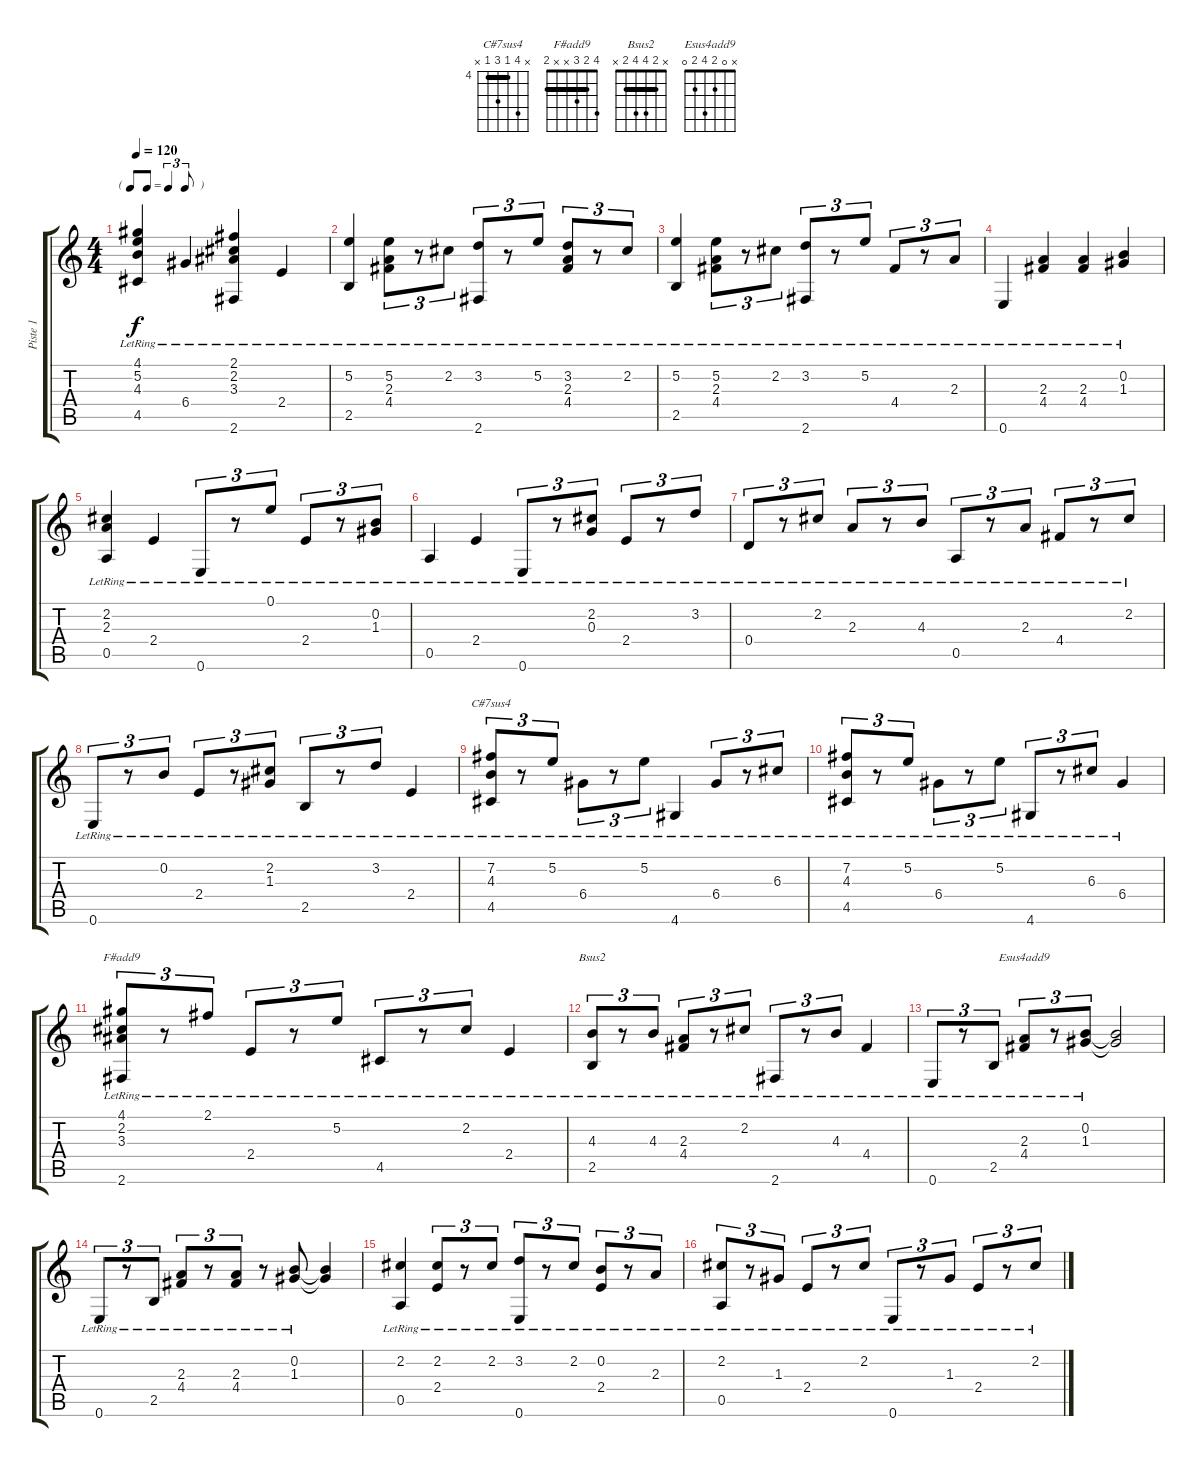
\track ("Piste 1" "Piste 1") {instrument acousticguitarnylon}
\staff {score tabs}
\tuning (E4 B3 G3 D3 A2 E2) {hide}
\chord ("C#7sus4" x 7 4 6 4 x) {firstfret 4 barre 4}
\chord ("F#add9" 4 2 3 x x 2) {barre 2}
\chord ("Bsus2" x 2 4 4 2 x) {barre 2}
\chord ("Esus4add9" x 0 2 4 2 0)
\ts (4 4)
\tf triplet8th
\tempo 120
\clef g2
\ks c
(4.1{lr} 5.2{lr} 4.3{lr} 4.5{lr}).4{dy f} 6.4{lr}.4 (2.1{lr} 2.2{lr} 3.3{lr} 2.6{lr}).4 2.4{lr}.4 |
(5.2{lr} 2.5{lr}).4 (5.2{lr} 2.3{lr} 4.4{lr}).8{tu (3 2)} r.8{tu (3 2)} 2.2{lr}.8{tu (3 2)} (3.2{lr} 2.6{lr}).8{tu (3 2)} r.8{tu (3 2)} 5.2{lr}.8{tu (3 2)} (3.2{lr} 2.3{lr} 4.4{lr}).8{tu (3 2)} r.8{tu (3 2)} 2.2{lr}.8{tu (3 2)} |
(5.2{lr} 2.5{lr}).4 (5.2{lr} 2.3{lr} 4.4{lr}).8{tu (3 2)} r.8{tu (3 2)} 2.2{lr}.8{tu (3 2)} (3.2{lr} 2.6{lr}).8{tu (3 2)} r.8{tu (3 2)} 5.2{lr}.8{tu (3 2)} 4.4{lr}.8{tu (3 2)} r.8{tu (3 2)} 2.3{lr}.8{tu (3 2)} |
0.6{lr}.4 (2.3{lr} 4.4{lr}).4 (2.3{lr} 4.4{lr}).4 (0.2{lr} 1.3{lr}).4 |
(2.2{lr} 2.3{lr} 0.5{lr}).4 2.4{lr}.4 0.6{lr}.8{tu (3 2)} r.8{tu (3 2)} 0.1{lr}.8{tu (3 2)} 2.4{lr}.8{tu (3 2)} r.8{tu (3 2)} (0.2{lr} 1.3{lr}).8{tu (3 2)} |
0.5{lr}.4 2.4{lr}.4 0.6{lr}.8{tu (3 2)} r.8{tu (3 2)} (2.2{lr} 0.3{lr}).8{tu (3 2)} 2.4{lr}.8{tu (3 2)} r.8{tu (3 2)} 3.2{lr}.8{tu (3 2)} |
0.4{lr}.8{tu (3 2)} r.8{tu (3 2)} 2.2{lr}.8{tu (3 2)} 2.3{lr}.8{tu (3 2)} r.8{tu (3 2)} 4.3{lr}.8{tu (3 2)} 0.5{lr}.8{tu (3 2)} r.8{tu (3 2)} 2.3{lr}.8{tu (3 2)} 4.4{lr}.8{tu (3 2)} r.8{tu (3 2)} 2.2{lr}.8{tu (3 2)} |
0.6{lr}.8{tu (3 2)} r.8{tu (3 2)} 0.2{lr}.8{tu (3 2)} 2.4{lr}.8{tu (3 2)} r.8{tu (3 2)} (2.2{lr} 1.3{lr}).8{tu (3 2)} 2.5{lr}.8{tu (3 2)} r.8{tu (3 2)} 3.2{lr}.8{tu (3 2)} 2.4{lr}.4 |
(7.2{lr} 4.3{lr} 4.5{lr}).8{tu (3 2) ch "C#7sus4"} r.8{tu (3 2)} 5.2{lr}.8{tu (3 2)} 6.4{lr}.8{tu (3 2)} r.8{tu (3 2)} 5.2{lr}.8{tu (3 2)} 4.6{lr}.4 6.4{lr}.8{tu (3 2)} r.8{tu (3 2)} 6.3{lr}.8{tu (3 2)} |
(7.2{lr} 4.3{lr} 4.5{lr}).8{tu (3 2)} r.8{tu (3 2)} 5.2{lr}.8{tu (3 2)} 6.4{lr}.8{tu (3 2)} r.8{tu (3 2)} 5.2{lr}.8{tu (3 2)} 4.6{lr}.8{tu (3 2)} r.8{tu (3 2)} 6.3{lr}.8{tu (3 2)} 6.4{lr}.4 |
(4.1{lr} 2.2{lr} 3.3{lr} 2.6{lr}).8{tu (3 2) ch "F#add9"} r.8{tu (3 2)} 2.1{lr}.8{tu (3 2)} 2.4{lr}.8{tu (3 2)} r.8{tu (3 2)} 5.2{lr}.8{tu (3 2)} 4.5{lr}.8{tu (3 2)} r.8{tu (3 2)} 2.2{lr}.8{tu (3 2)} 2.4{lr}.4 |
(4.3{lr} 2.5{lr}).8{tu (3 2) ch "Bsus2"} r.8{tu (3 2)} 4.3{lr}.8{tu (3 2)} (2.3{lr} 4.4{lr}).8{tu (3 2)} r.8{tu (3 2)} 2.2{lr}.8{tu (3 2)} 2.6{lr}.8{tu (3 2)} r.8{tu (3 2)} 4.3{lr}.8{tu (3 2)} 4.4{lr}.4 |
0.6{lr}.8{tu (3 2)} r.8{tu (3 2)} 2.5{lr}.8{tu (3 2)} (2.3{lr} 4.4{lr}).8{tu (3 2) ch "Esus4add9"} r.8{tu (3 2)} (0.2{lr} 1.3{lr}).8{tu (3 2)} (0.2{t} 1.3{t}).2 |
0.6{lr}.8{tu (3 2)} r.8{tu (3 2)} 2.5{lr}.8{tu (3 2)} (2.3{lr} 4.4{lr}).8{tu (3 2)} r.8{tu (3 2)} (2.3{lr} 4.4{lr}).8{tu (3 2)} r.8 (0.2{lr} 1.3{lr}).8 (0.2{t} 1.3{t}).4 |
(2.2{lr} 0.5{lr}).4 (2.2{lr} 2.4{lr}).8{tu (3 2)} r.8{tu (3 2)} 2.2{lr}.8{tu (3 2)} (3.2{lr} 0.6{lr}).8{tu (3 2)} r.8{tu (3 2)} 2.2{lr}.8{tu (3 2)} (0.2{lr} 2.4{lr}).8{tu (3 2)} r.8{tu (3 2)} 2.3{lr}.8{tu (3 2)} |
(2.2{lr} 0.5{lr}).8{tu (3 2)} r.8{tu (3 2)} 1.3{lr}.8{tu (3 2)} 2.4{lr}.8{tu (3 2)} r.8{tu (3 2)} 2.2{lr}.8{tu (3 2)} 0.6{lr}.8{tu (3 2)} r.8{tu (3 2)} 1.3{lr}.8{tu (3 2)} 2.4{lr}.8{tu (3 2)} r.8{tu (3 2)} 2.2{lr}.8{tu (3 2)}
